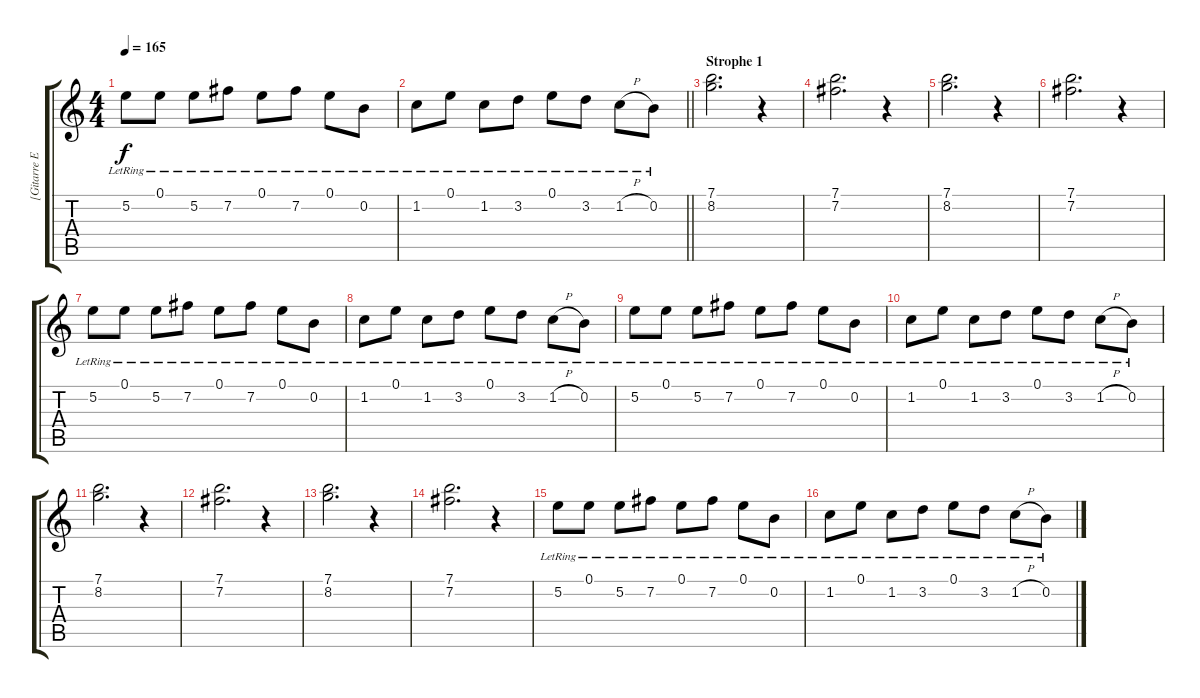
\track ("[Gitarre Effekt]" "[Gitarre E") {instrument distortionguitar}
\staff {score tabs}
\tuning (E4 B3 G3 D3 A2 D2) {hide}
\ts (4 4)
\tempo 165
\clef g2
\ks c
5.2{lr}.8{dy f} 0.1{lr}.8 5.2{lr}.8 7.2{lr}.8 0.1{lr}.8 7.2{lr}.8 0.1{lr}.8 0.2{lr}.8 |
\barLineRight lightlight
1.2{lr}.8 0.1{lr}.8 1.2{lr}.8 3.2{lr}.8 0.1{lr}.8 3.2{lr}.8 1.2{h lr}.8 0.2{lr}.8 |
\section ("" "Strophe 1")
(7.1 8.2).2{d} r.4 |
(7.1 7.2).2{d} r.4 |
(7.1 8.2).2{d} r.4 |
(7.1 7.2).2{d} r.4 |
5.2{lr}.8 0.1{lr}.8 5.2{lr}.8 7.2{lr}.8 0.1{lr}.8 7.2{lr}.8 0.1{lr}.8 0.2{lr}.8 |
1.2{lr}.8 0.1{lr}.8 1.2{lr}.8 3.2{lr}.8 0.1{lr}.8 3.2{lr}.8 1.2{h lr}.8 0.2{lr}.8 |
5.2{lr}.8 0.1{lr}.8 5.2{lr}.8 7.2{lr}.8 0.1{lr}.8 7.2{lr}.8 0.1{lr}.8 0.2{lr}.8 |
1.2{lr}.8 0.1{lr}.8 1.2{lr}.8 3.2{lr}.8 0.1{lr}.8 3.2{lr}.8 1.2{h lr}.8 0.2{lr}.8 |
(7.1 8.2).2{d} r.4 |
(7.1 7.2).2{d} r.4 |
(7.1 8.2).2{d} r.4 |
(7.1 7.2).2{d} r.4 |
5.2{lr}.8 0.1{lr}.8 5.2{lr}.8 7.2{lr}.8 0.1{lr}.8 7.2{lr}.8 0.1{lr}.8 0.2{lr}.8 |
1.2{lr}.8 0.1{lr}.8 1.2{lr}.8 3.2{lr}.8 0.1{lr}.8 3.2{lr}.8 1.2{h lr}.8 0.2{lr}.8
